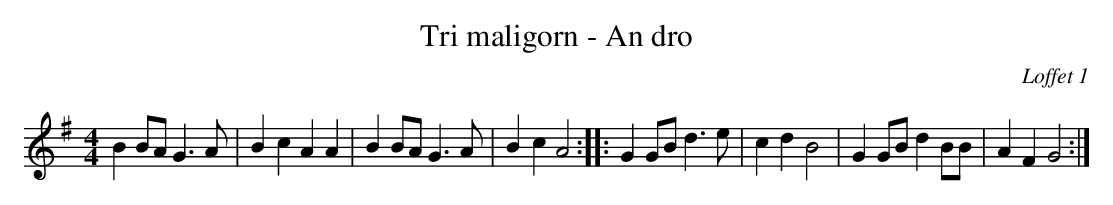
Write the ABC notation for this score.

X:1
T:Tri maligorn - An dro
C:Loffet 1
M:4/4
L:1/4
K:G
B B/A/ G>A|BcAA|B B/A/ G>A|BcA2:|\
|:G G/B/ d>e|cd B2|G G/B/ d B/B/|AF G2:|
